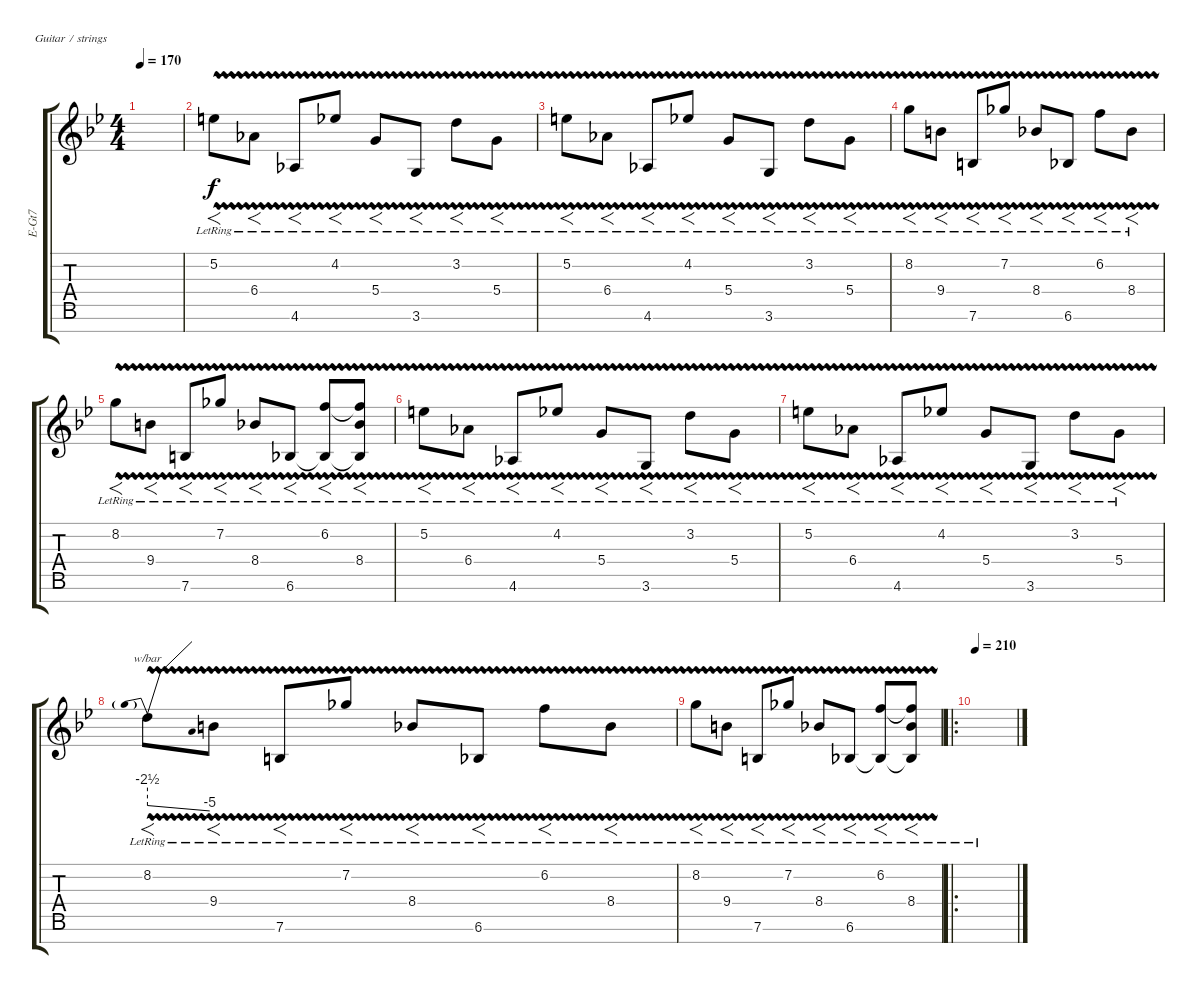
\defaultSystemsLayout 4
\bracketExtendMode groupsimilarinstruments
\otherSystemsTrackNameOrientation horizontal
\track ("synth2" "E-Gt7") {instrument electricguitarclean}
\staff {score tabs}
\tuning (E4 B3 G3 D3 A2 E2 B1)
\ts (4 4)
\tempo 170
\clef g2
\scale
0.333333
\ks bb
|
\scale
0.333333 5.2{vw lr acc forcenatural}.8{f} 6.4{vw lr acc b}.8{f} 4.6{vw lr acc b}.8{f} 4.2{vw lr acc b}.8{f} 5.4{vw lr acc forcenatural}.8{f} 3.6{vw lr acc forcenatural}.8{f} 3.2{vw lr acc forcenatural}.8{f} 5.4{vw lr acc forcenatural}.8{f} |
\scale
0.333333 5.2{vw lr acc forcenatural}.8{f} 6.4{vw lr acc b}.8{f} 4.6{vw lr acc b}.8{f} 4.2{vw lr acc b}.8{f} 5.4{vw lr acc forcenatural}.8{f} 3.6{vw lr acc forcenatural}.8{f} 3.2{vw lr acc forcenatural}.8{f} 5.4{vw lr acc forcenatural}.8{f} |
\scale
0.333333 8.2{vw lr acc forcenatural}.8{f} 9.4{vw lr acc forcenatural}.8{f} 7.6{vw lr acc forcenatural}.8{f} 7.2{vw lr acc b}.8{f} 8.4{vw lr acc b}.8{f} 6.6{vw lr acc b}.8{f} 6.2{vw lr acc forcenatural}.8{f} 8.4{vw lr acc b}.8{f} |
\scale
0.333333 8.2{vw lr acc forcenatural}.8{f} 9.4{vw lr acc forcenatural}.8{f} 7.6{vw lr acc forcenatural}.8{f} 7.2{vw lr acc b}.8{f} 8.4{vw lr acc b}.8{f} 6.6{vw lr acc b}.8{f} (6.2{vw lr acc forcenatural} 6.6{vw lr t acc b}).8{f} (8.4{vw lr acc b} 6.6{vw lr t acc b} 6.2{vw lr t acc forcenatural}).8{f} |
5.2{vw lr acc forcenatural}.8{f} 6.4{vw lr acc b}.8{f} 4.6{vw lr acc b}.8{f} 4.2{vw lr acc b}.8{f} 5.4{vw lr acc forcenatural}.8{f} 3.6{vw lr acc forcenatural}.8{f} 3.2{vw lr acc forcenatural}.8{f} 5.4{vw lr acc forcenatural}.8{f} |
5.2{vw lr acc forcenatural}.8{f} 6.4{vw lr acc b}.8{f} 4.6{vw lr acc b}.8{f} 4.2{vw lr acc b}.8{f} 5.4{vw lr acc forcenatural}.8{f} 3.6{vw lr acc forcenatural}.8{f} 3.2{vw lr acc forcenatural}.8{f} 5.4{vw lr acc forcenatural}.8{f} |
8.2{vw lr acc forcenatural}.8{f tbe (predivedive default 0 -10 45 -20)} 9.4{vw lr acc forcenatural}.8{f} 7.6{vw lr acc forcenatural}.8{f} 7.2{vw lr acc b}.8{f} 8.4{vw lr acc b}.8{f} 6.6{vw lr acc b}.8{f} 6.2{vw lr acc forcenatural}.8{f} 8.4{vw lr acc b}.8{f} |
8.2{vw lr acc forcenatural}.8{f} 9.4{vw lr acc forcenatural}.8{f} 7.6{vw lr acc forcenatural}.8{f} 7.2{vw lr acc b}.8{f} 8.4{vw lr acc b}.8{f} 6.6{vw lr acc b}.8{f} (6.2{vw lr acc forcenatural} 6.6{vw lr t acc b}).8{f} (8.4{vw lr acc b} 6.6{vw lr t acc b} 6.2{vw lr t acc forcenatural}).8{f} |
\ro
\tempo 210
\scale
0.374359 |
\scale
0.312821 |
\scale
0.333333 |
\scale
0.333333 |
\scale
0.333333 |
\scale
0.322751 |
\scale
0.322751
